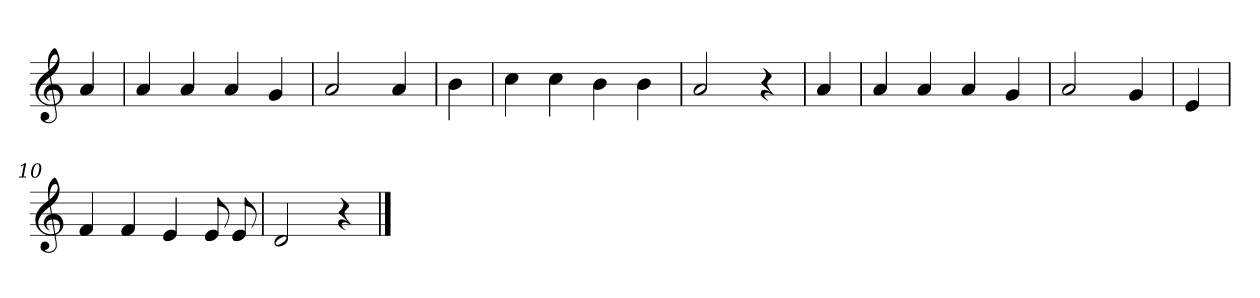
**kern
*part1
*staff1
*clefG2
*k[]
=
4a
=1
4a
4a
4a
4g
=2
2a
4a
=3
4b
=4
4cc
4cc
4b
4b
=5
2a
4r
=6
4a
=7
4a
4a
4a
4g
=8
2a
4g
=9
4e
=10
4f
4f
4e
8e
8e
=11
2d
4r
==
*-
